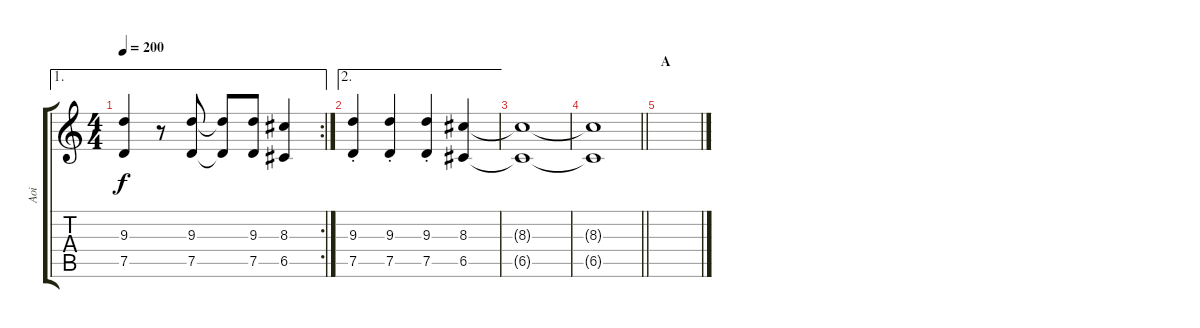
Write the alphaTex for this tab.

\track ("Aoi" "Aoi") {instrument distortionguitar}
\staff {score tabs}
\tuning (D4 A3 F3 C3 G2 D2) {hide}
\ae 1
\rc 2
\ts (4 4)
\tempo 200
\clef g2
\ks c
(9.3 7.5).4{dy f} r.8 (9.3 7.5).8 (9.3{t} 7.5{t}).8 (9.3 7.5).8 (8.3 6.5).4 |
\ae 2
(9.3{st} 7.5{st}).4 (9.3{st} 7.5{st}).4 (9.3{st} 7.5{st}).4 (8.3 6.5).4 |
(8.3{t} 6.5{t}).1 |
\barLineRight lightlight
(8.3{t} 6.5{t}).1 |
\section ("" "A")
